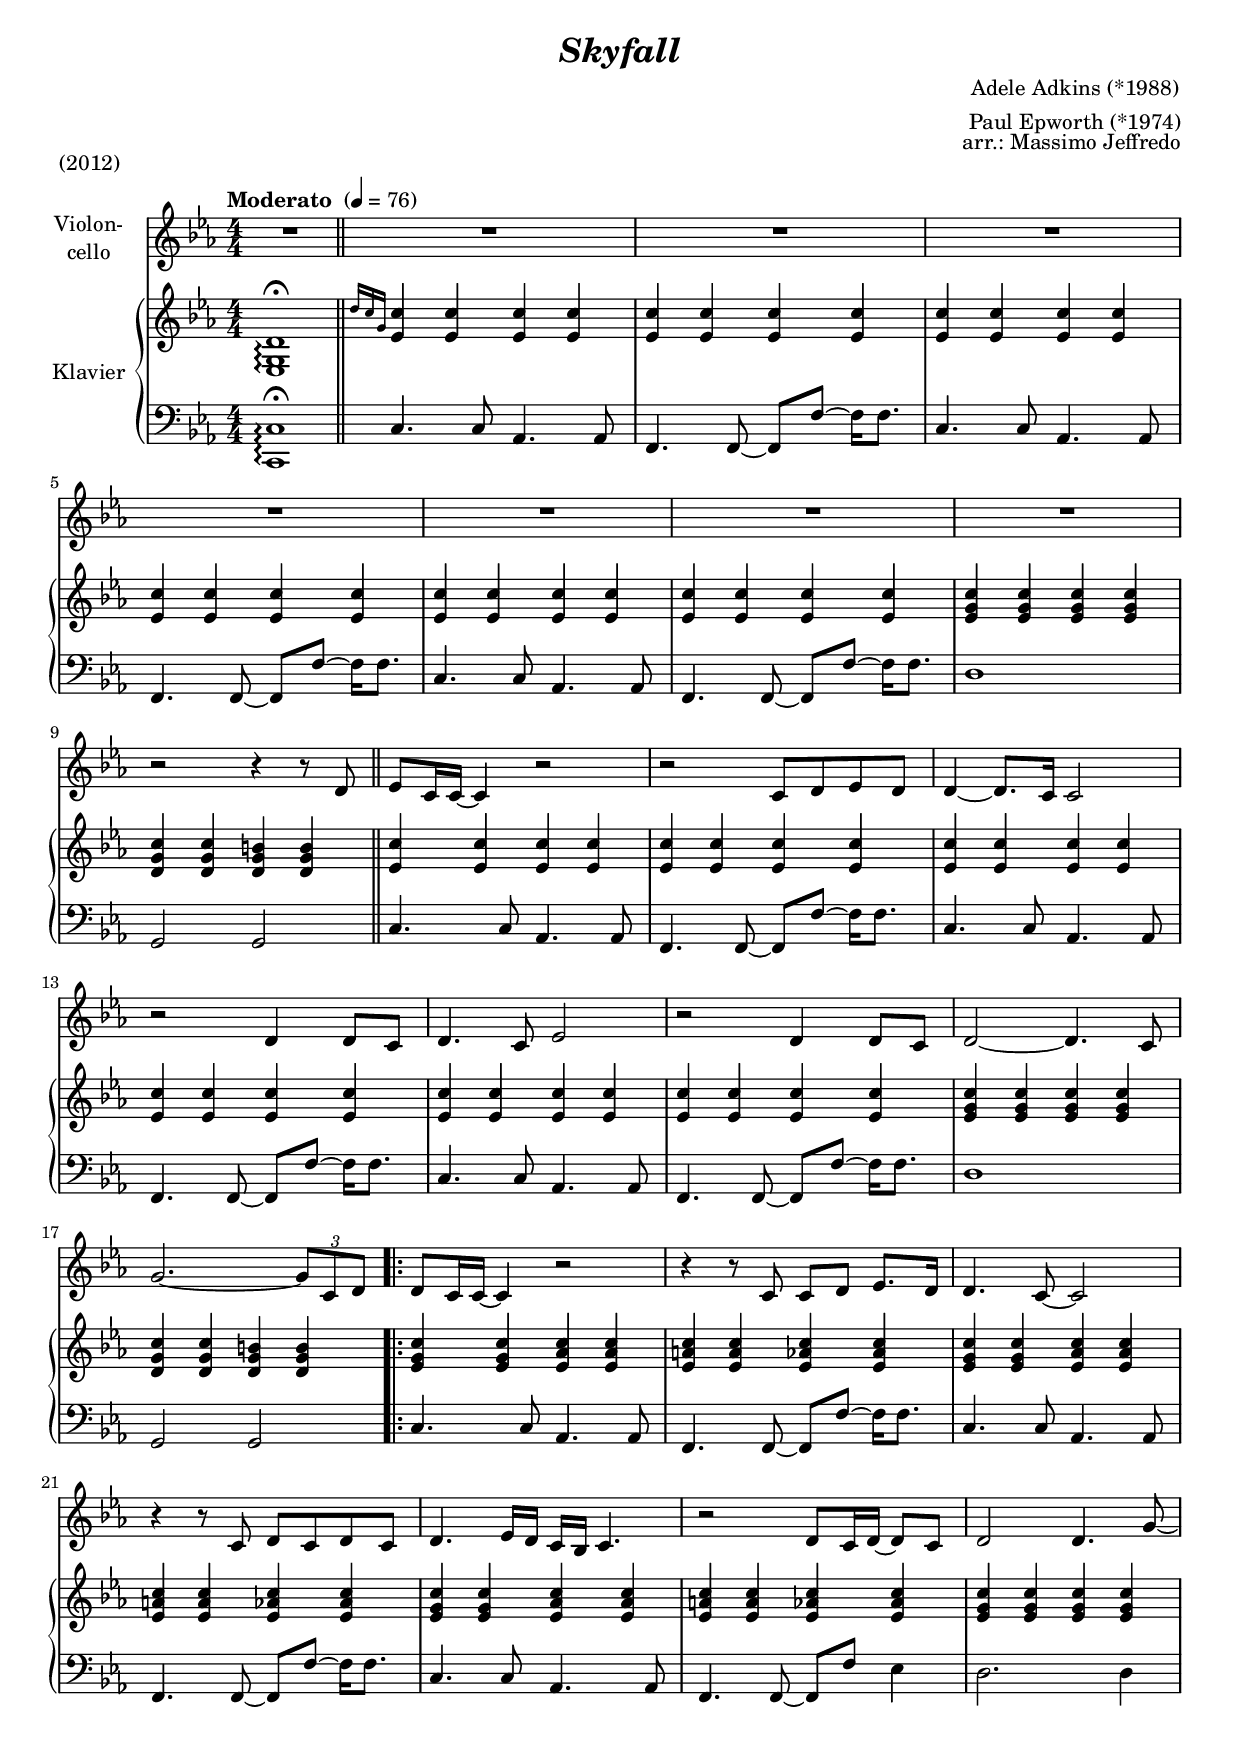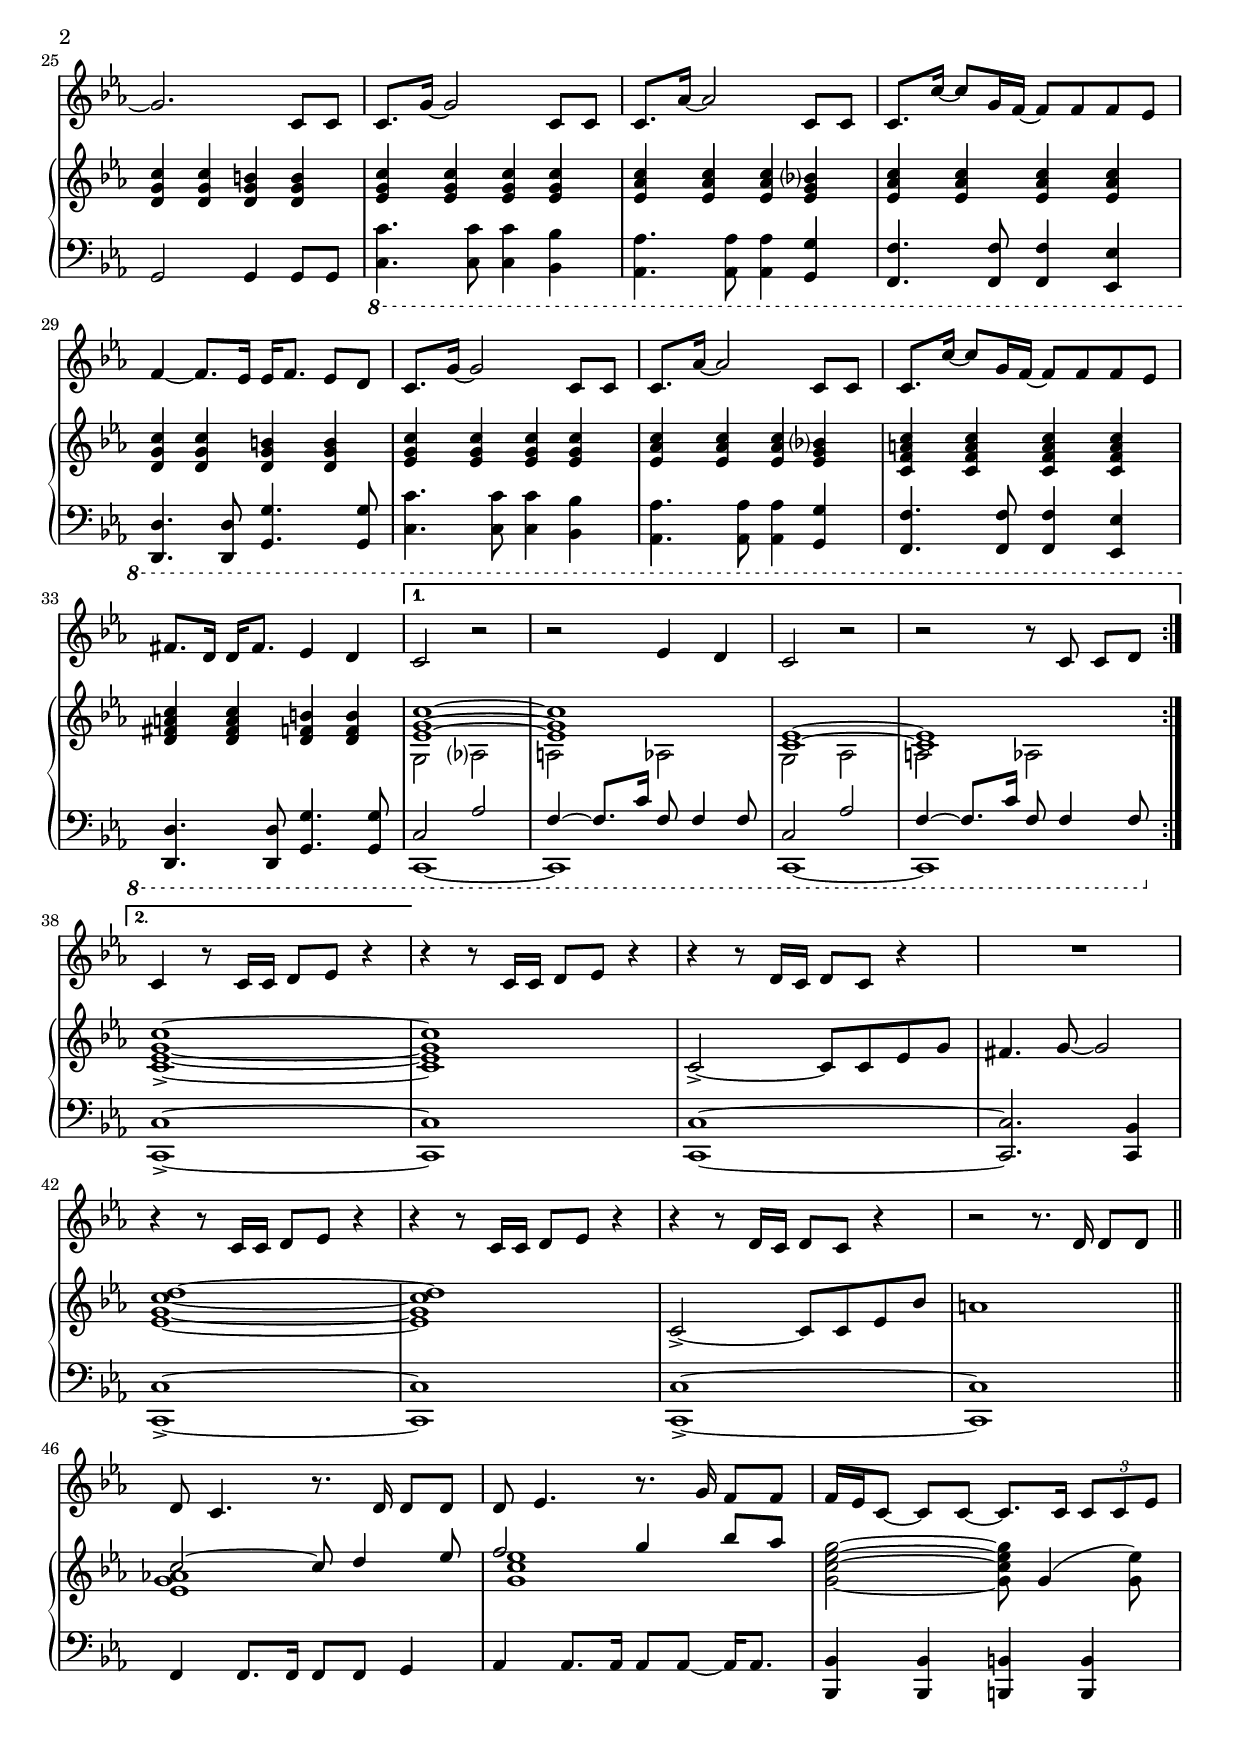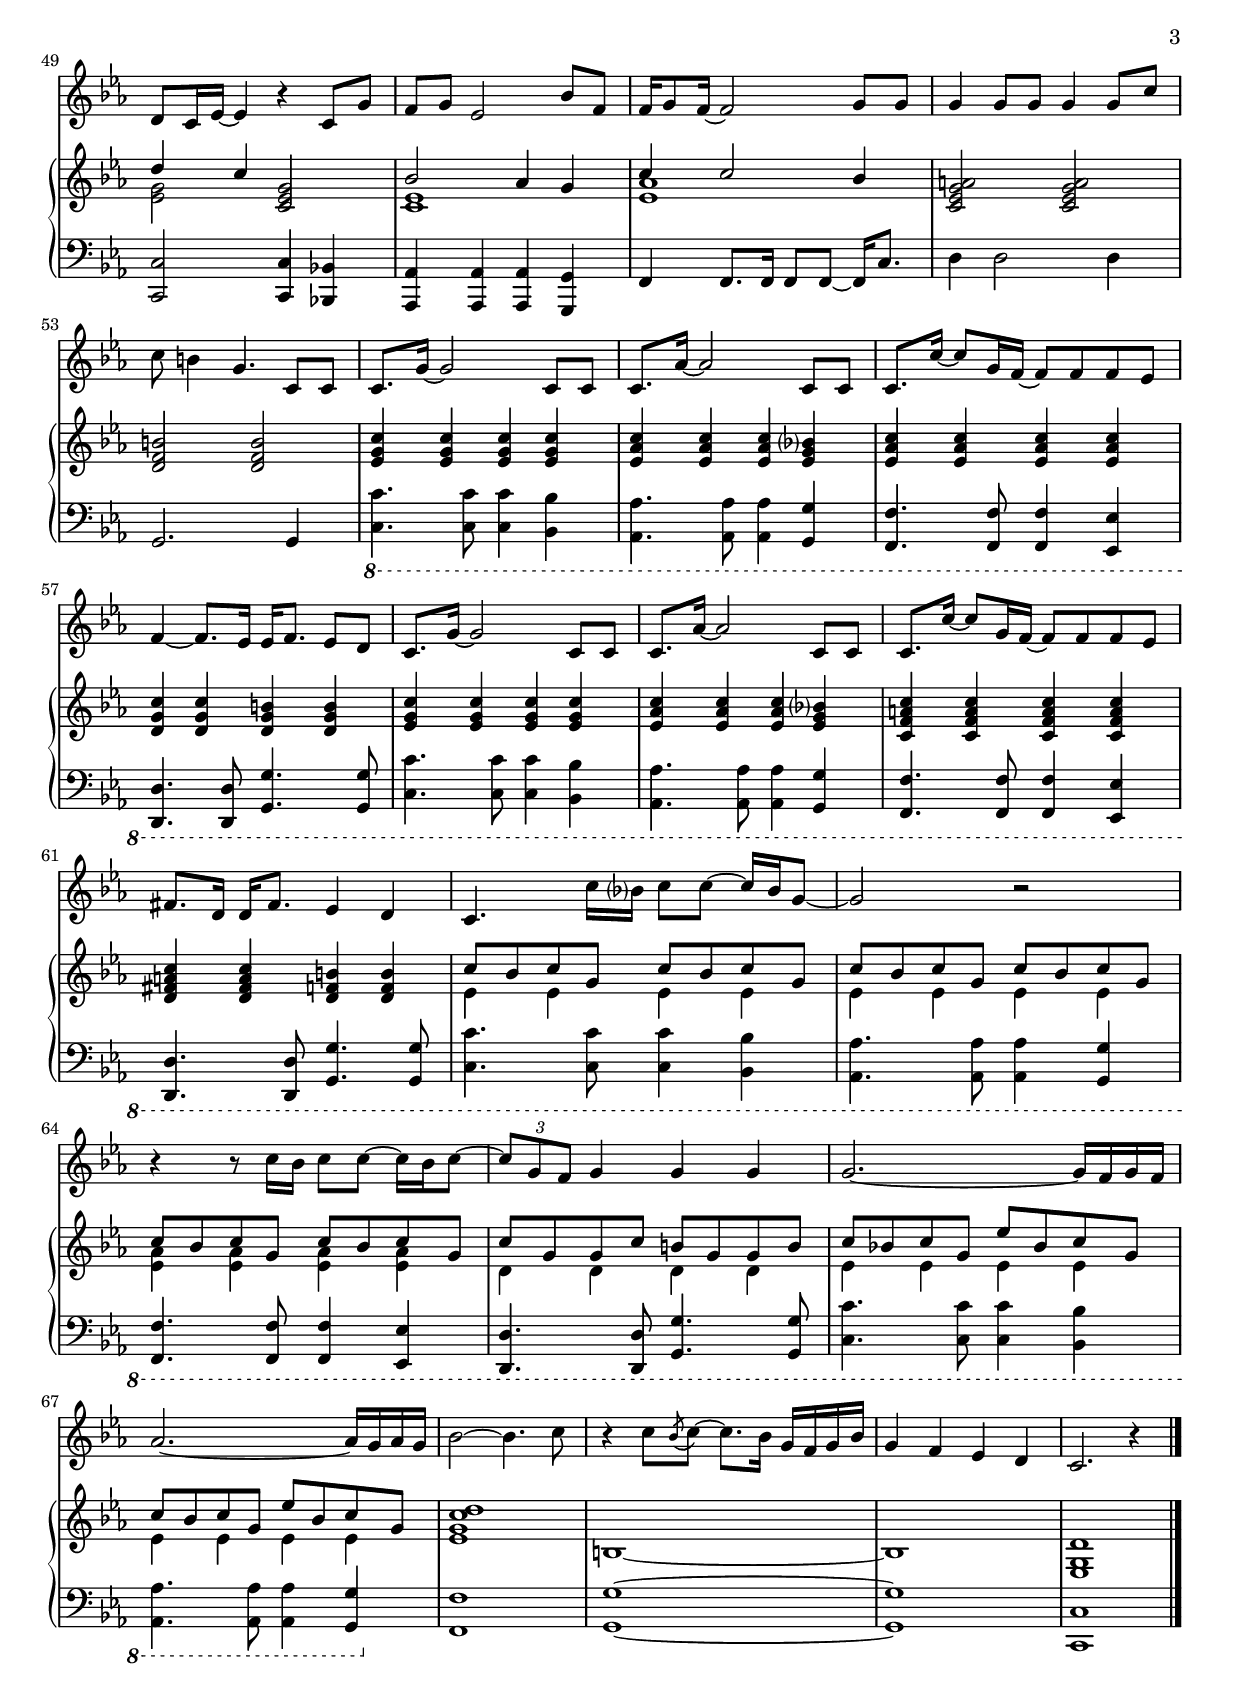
\version "2.18.2"
\include "deutsch.ly"

#(set-global-staff-size 18.5)

\header {
  title     = \markup \bold \italic "Skyfall"
  composer  = \markup \center-column { "Adele Adkins (*1988)" "Paul Epworth (*1974)" }
  arranger  = "arr.: Massimo Jeffredo"
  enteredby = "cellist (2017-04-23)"
  piece     = "(2012)"
}

voiceconsts = {
  \key c \minor
  \time 4/4
  \numericTimeSignature
%  \compressFullBarRests
  \set tupletSpannerDuration = #(ly:make-moment 1 4)
  % Set default beaming for all staves
%  \set Timing.beamExceptions = #'()
%  \set Timing.baseMoment     = #(ly:make-moment 1 4)
%  \set Timing.beatStructure  = #'(1 1 1)
  \tempo "Moderato " 4=76
}

mist = "string ensemble 1"
%miba = "bassoon"
%mist = "trumpet"
miba = "trombone"
mikl = "acoustic grand"

va = \relative c' {
  \voiceconsts
  \clef "treble"

  R1 \bar "||" \grace s8.
  R1*7
  r2 r4 r8 d \bar "||"
  es c16 c~ c4 r2

  r c8 d es d
  d4~ d8. c16 c2
  r d4 d8 c
  d4. c8 es2
  r d4 d8 c

  d2~ d4. c8
  g'2.~ \tuplet 3/2 4 { g8 c, d }
  \repeat volta 2 {
    d c16 c~ c4 r2
    r4 r8 c c d es8. d16
    d4. c8~ c2

    r4 r8 c d c d c
    d4. es16 d c b c4.
    r2 d8 c16 d~ d8 c
    d2 d4. g8~
    g2. c,8 c

    c8. g'16~ g2 c,8 c
    c8. as'16~ as2 c,8 c
    c8. c'16~ c8 g16 f~ f8 f f es
    f4~ f8. es16 es f8. es8 d

    c8. g'16~ g2 c,8 c
    c8. as'16~ as2 c,8 c
    c8. c'16~ c8 g16 f~ f8 f f es
    fis8. d16 d fis8. es4 d
  }
  \alternative {
    { c2 r | r es4 d | c2 r | r r8 c c[ d] }
    { c4 r8 c16 c d8 es r4 }
  }
  r r8 c16 c d8 es r4

  r r8 d16 c d8 c r4
  R1
  r4 r8 c16 c d8 es r4
  r r8 c16 c d8 es r4
  r r8 d16 c d8 c r4

  r2 r8. d16 d8 d \bar "||"
  d c4. r8. d16 d8 d
  d es4. r8. g16 f8 f

  f16 es c8~ c c~ c8. c16 \tuplet 3/2 4 { c8 c es }
  d c16 es~ es4 r c8 g'
  f g es2 b'8 f
  f16 g8 f16~ f2 g8 g

  g4 g8 g g4 g8 c
  c h4 g4. c,8 c
  c8. g'16~ g2 c,8 c
  c8. as'16~ as2 c,8 c
  c8. c'16~ c8 g16 f~ f8 f f es
  f4~ f8. es16 es f8. es8 d

  c8. g'16~ g2 c,8 c
  c8. as'16~ as2 c,8 c
  c8. c'16~ c8 g16 f~ f8 f f es
  fis8. d16 d fis8. es4 d

  c4. c'16 b? c8 c~ c16 b g8~
  g2 r
  r4 r8 c16 b c8 c~ c16 b c8~
  \tuplet 3/2 4 { c g f } g4 g g

  g2.~ g16 f g f
  as2.~ as16 g as g
  b2~ b4. c8
  r4 c8[ \acciaccatura b c]~ c8. b16 g f g b

  g4 f es d
  c2. r4 \bar "|."
}

vb = \relative c {
  \voiceconsts
  \clef "treble"

  <es g d'>1\arpeggio\fermata \bar "||"
  \grace { d''16[ c g] } <es c'>4 <es c'> <es c'> <es c'>
  <es c'> <es c'> <es c'> <es c'>
  <es c'> <es c'> <es c'> <es c'>
  <es c'> <es c'> <es c'> <es c'>

  <es c'> <es c'> <es c'> <es c'>
  <es c'> <es c'> <es c'> <es c'>
  <es g c> <es g c> <es g c> <es g c>
  <d g c> <d g c> <d g h> <d g h> \bar "||"
  <es c'> <es c'> <es c'> <es c'>

  <es c'> <es c'> <es c'> <es c'>
  <es c'> <es c'> <es c'> <es c'>
  <es c'> <es c'> <es c'> <es c'>
  <es c'> <es c'> <es c'> <es c'>
  <es c'> <es c'> <es c'> <es c'>

  <es g c> <es g c> <es g c> <es g c>
  <d g c> <d g c> <d g h> <d g h>
  
  \repeat volta 2 {
    <es g c> <es g c> <es as c> <es as c>
    <es a c> <es a c> <es as c> <es as c>
    <es g c> <es g c> <es as c> <es as c>
    
    <es a c> <es a c> <es as c> <es as c>
    <es g c> <es g c> <es as c> <es as c>
    <es a c> <es a c> <es as c> <es as c>
    <es g c> <es g c> <es g c> <es g c>
    <d g c> <d g c> <d g h> <d g h>

    <es g c> <es g c> <es g c> <es g c>
    <es as c> <es as c> <es as c> <es g b?>
    <es as c> <es as c> <es as c> <es as c>
    <d g c> <d g c> <d g h> <d g h>

    <es g c> <es g c> <es g c> <es g c>
    <es as c> <es as c> <es as c> <es g b?>
    <c f a c> <c f a c> <c f a c> <c f a c>
    <d fis a c> <d fis a c> <d f h> <d f h>
  }
  \alternative {
    { << {
      <es g c>1~
      <es g c>
      <c es>~
      <c es>
    } \\ {
      g2 as?
      a as
      g as
      a as
      } >> }
    { <c es g c>1~-> }
  }
  <c es g c>1

  c2~-> c8 c es g
  fis4. g8~ g2
  <es g c d>1~
  <es g c d>
  c2~-> c8 c es b'

  a1 \bar "||"
  << { c2~ c8 d4 es8 } \\ <es, g as!>1 >>
  << { f'2 g4 b8 as } \\ <g, c es>1 >>

  <g c es g>2~ <g c es g>8 g4( <g es'>8)
  << { d'4 c <c, es g>2 } \\ { <es g> s } >>
  << { b' as4 g } \\ <c, es>1 >>
  << { c'4 c2 b4 } \\ <es, as>1 >>

  <c es g a>2 <c es g a>
  <d f h> <d f h>
  <es g c>4 <es g c> <es g c> <es g c>
  <es as c> <es as c> <es as c> <es g b?>
  <es as c> <es as c> <es as c> <es as c>
  <d g c> <d g c> <d g h> <d g h>
  
  <es g c> <es g c> <es g c> <es g c>
  <es as c> <es as c> <es as c> <es g b?>
  <c f a c> <c f a c> <c f a c> <c f a c>
  <d fis a c> <d fis a c> <d f h> <d f h>
  << { c'8 b c g c b c g } \\ { es4 es es es } >>

  << { c'8 b c g c b c g } \\ { es4 es es es } >>
  << { c'8 b c g c b c g } \\ { <es as>4 <es as> <es as> <es as> } >>
  << { c'8 g g c h g g h } \\ { d,4 d d d} >>

  << { c'8 b! c g es' b c g } \\ { es4 es es es } >>
  << { c'8 b c g es' b c g } \\ { es4 es es es } >>
  <es g c d>1
  h~

  h
  <es, g d'> \bar "|."
}

vc = \relative c, {
  \voiceconsts
  \clef "bass"

  <c c'>1\arpeggio\fermata \bar "||"
  \grace s8. c'4. c8 as4. as8
  f4. f8~ f f'~ f16 f8.
  c4. c8 as4. as8
  f4. f8~ f f'~ f16 f8.

  c4. c8 as4. as8
  f4. f8~ f f'~ f16 f8.
  d1
  g,2 g \bar "||"
  c4. c8 as4. as8

  f4. f8~ f f'~ f16 f8.
  c4. c8 as4. as8
  f4. f8~ f f'~ f16 f8.
  c4. c8 as4. as8
  f4. f8~ f f'~ f16 f8.

  d1
  g,2 g
  \repeat volta 2 {
    c4. c8 as4. as8
    f4. f8~ f f'~ f16 f8.
    c4. c8 as4. as8
    
    f4. f8~ f f'~ f16 f8.
    c4. c8 as4. as8
    f4. f8~ f f' es4
    d2. d4
    g,2 g4 g8 g

    \ottava -1
    <c, c'>4. <c c'>8 <c c'>4 <b b'>
    <as as'>4. <as as'>8 <as as'>4 <g g'>
    <f f'>4. <f f'>8 <f f'>4 <es es'>
    <d d'>4. <d d'>8 <g g'>4. <g g'>8

    <c c'>4. <c c'>8 <c c'>4 <b b'>
    <as as'>4. <as as'>8 <as as'>4 <g g'>
    <f f'>4. <f f'>8 <f f'>4 <es es'>
    <d d'>4. <d d'>8 <g g'>4. <g g'>8
  }
  \alternative {
    { << {
      c2 as'
      f4~ f8. c'16 f,8 f4 f8
      c2 as'
      f4~ f8. c'16 f,8 f4 f8
    } \\ {
      c,1~
      c
      c~
      c
    } >>
    }
    { \ottava 0
      <c' c'>1~-> }
  }
  <c c'>

  <c c'>~
  <c c'>2. <c b'>4
  <c c'>1->~
  <c c'>
  <c c'>~->

  <c c'> \bar "||"
  f4 f8. f16 f8 f g4
  as as8. as16 as8 as~ as16 as8.

  <b, b'>4 <b b'> <h h'> <h h'>
  <c c'>2 <c c'>4 <b! b'!>
  <as as'> <as as'> <as as'> <g g'>
  f' f8. f16 f8 f~ f16 c'8.

  d4 d2 d4
  g,2. g4
  \ottava -1
  <c, c'>4. <c c'>8 <c c'>4 <b b'>
  <as as'>4. <as as'>8 <as as'>4 <g g'>
  <f f'>4. <f f'>8 <f f'>4 <es es'>
  <d d'>4. <d d'>8 <g g'>4. <g g'>8

  <c c'>4. <c c'>8 <c c'>4 <b b'>
  <as as'>4. <as as'>8 <as as'>4 <g g'>
  <f f'>4. <f f'>8 <f f'>4 <es es'>
  <d d'>4. <d d'>8 <g g'>4. <g g'>8
  <c c'>4. <c c'>8 <c c'>4 <b b'>

  <as as'>4. <as as'>8 <as as'>4 <g g'>
  <f f'>4. <f f'>8 <f f'>4 <es es'>
  <d d'>4. <d d'>8 <g g'>4. <g g'>8
  
  <c c'>4. <c c'>8 <c c'>4 <b b'>
  <as as'>4. <as as'>8 <as as'>4 <g g'>
  \ottava 0
  <f' f'>1
  <g g'>~

  <g g'>
  <c, c'> \bar "|."
}


music = <<
      \new Staff {
        \set Staff.midiInstrument = \miba
        \set Staff.instrumentName = \markup \center-column { "Violon-" "cello" }
        \transpose c c { \va }
      }

      \new PianoStaff <<
        \set PianoStaff.instrumentName = \markup \center-column { "Klavier" }
        \set PianoStaff.midiInstrument = \mikl
        \new Staff {
          \transpose c c { \vb }
        }

        \new Staff {
          \transpose c c { \vc }
        }
        >>
>>

\book {
  \score {
   \music
    \layout {}
  }

  \score {
    \unfoldRepeats \music

    \midi {
      \context {
        \Score
      }
    }
  }
}
